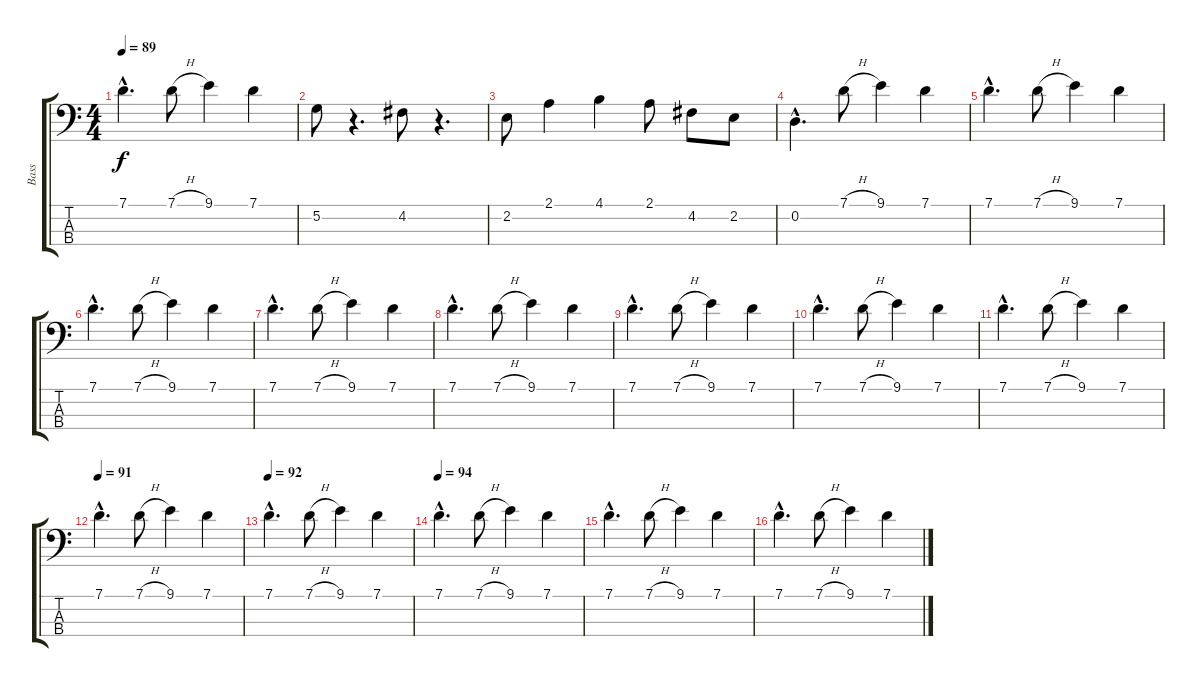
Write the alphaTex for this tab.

\track ("Bass" "Bass") {instrument acousticguitarnylon}
\staff {score tabs}
\tuning (G2 D2 A1 E1) {hide}
\ts (4 4)
\tempo 89
\clef f4
\ks c
7.1{hac}.4{d dy f} 7.1{h}.8 9.1.4 7.1.4 |
5.2.8 r.4{d} 4.2.8 r.4{d} |
2.2.8 2.1.4 4.1.4 2.1.8 4.2.8 2.2.8 |
0.2{hac}.4{d} 7.1{h}.8 9.1.4 7.1.4 |
7.1{hac}.4{d} 7.1{h}.8 9.1.4 7.1.4 |
7.1{hac}.4{d} 7.1{h}.8 9.1.4 7.1.4 |
7.1{hac}.4{d} 7.1{h}.8 9.1.4 7.1.4 |
7.1{hac}.4{d} 7.1{h}.8 9.1.4 7.1.4 |
7.1{hac}.4{d} 7.1{h}.8 9.1.4 7.1.4 |
7.1{hac}.4{d} 7.1{h}.8 9.1.4 7.1.4 |
7.1{hac}.4{d} 7.1{h}.8 9.1.4 7.1.4 |
\tempo 91
7.1{hac}.4{d} 7.1{h}.8 9.1.4 7.1.4 |
\tempo 92
7.1{hac}.4{d} 7.1{h}.8 9.1.4 7.1.4 |
\tempo 94
7.1{hac}.4{d} 7.1{h}.8 9.1.4 7.1.4 |
7.1{hac}.4{d} 7.1{h}.8 9.1.4 7.1.4 |
7.1{hac}.4{d} 7.1{h}.8 9.1.4 7.1.4
